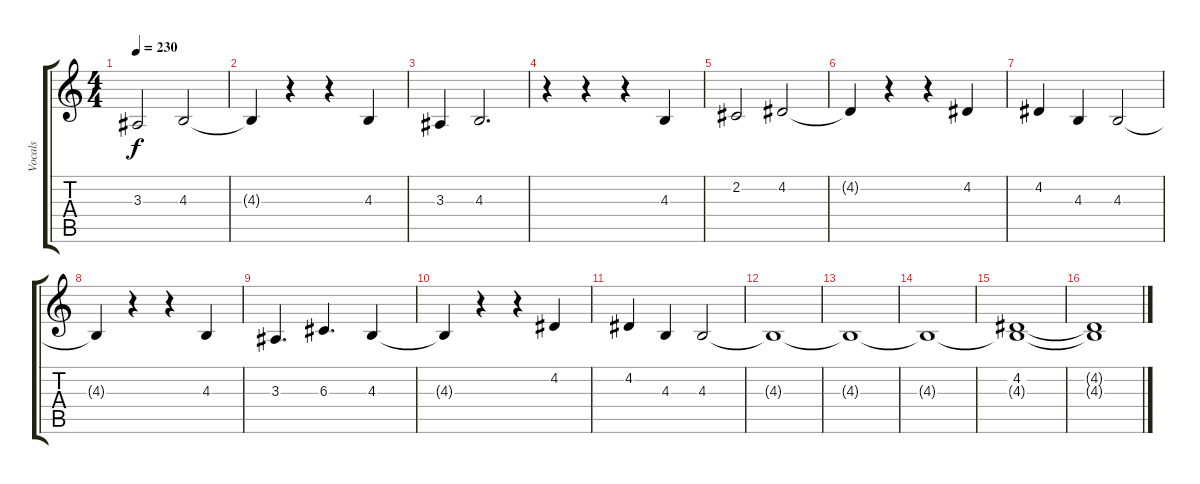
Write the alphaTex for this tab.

\track ("Vocals" "Vocals") {instrument altosax}
\staff {score tabs}
\tuning (E4 B3 G3 D3 A2 E2) {hide}
\ts (4 4)
\tempo 230
\clef g2
\ks c
3.3.2{dy f} 4.3.2 |
4.3{t}.4 r.4 r.4 4.3.4 |
3.3.4 4.3.2{d} |
r.4 r.4 r.4 4.3.4 |
2.2.2 4.2.2 |
4.2{t}.4 r.4 r.4 4.2.4 |
4.2.4 4.3.4 4.3.2 |
4.3{t}.4 r.4 r.4 4.3.4 |
3.3.4{d} 6.3.4{d} 4.3.4 |
4.3{t}.4 r.4 r.4 4.2.4 |
4.2.4 4.3.4 4.3.2 |
4.3{t}.1{volume 5} |
4.3{t}.1 |
4.3{t}.1 |
(4.2 4.3{t}).1{volume 10} |
(4.2{t} 4.3{t}).1
